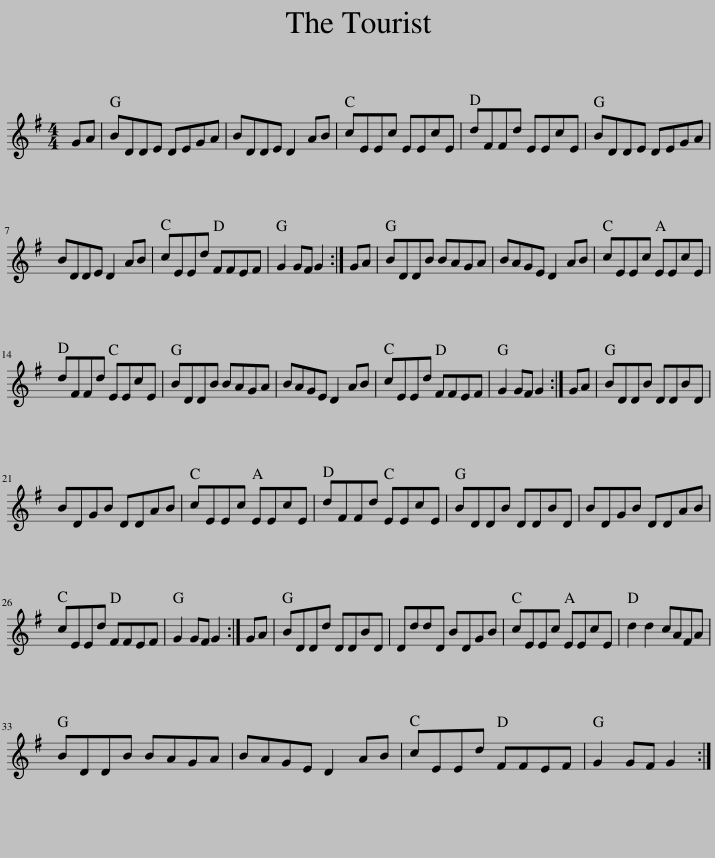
X:1
L:1/8
M:4/4
I:linebreak $
K:G
V:1 treble
V:1
 GA | BDDE DEGA | BDDE D2 AB | cEEc EEcE | dFFd EEcE | %5
 BDDE DEGA |$ BDDE D2 AB | cEEd FFEF | G2 GF G2 :| GA | %10
 BDDB BAGA | BAGE D2 AB | cEEc EEcE |$ dFFd EEcE | BDDB BAGA | %15
 BAGE D2 AB | cEEd FFEF | G2 GF G2 :| GA | BDDB DDBD |$ %20
 BDGB DDAB | cEEc EEcE | dFFd EEcE | BDDB DDBD | BDGB DDAB |$ %25
 cEEd FFEF | G2 GF G2 :| GA | BDDd DDBD | DddD BDGB | %30
 cEEc EEcE | d2 d2 cAFA |$ BDDB BAGA | BAGE D2 AB | cEEd FFEF | %35
 G2 GF G2 :| %36
